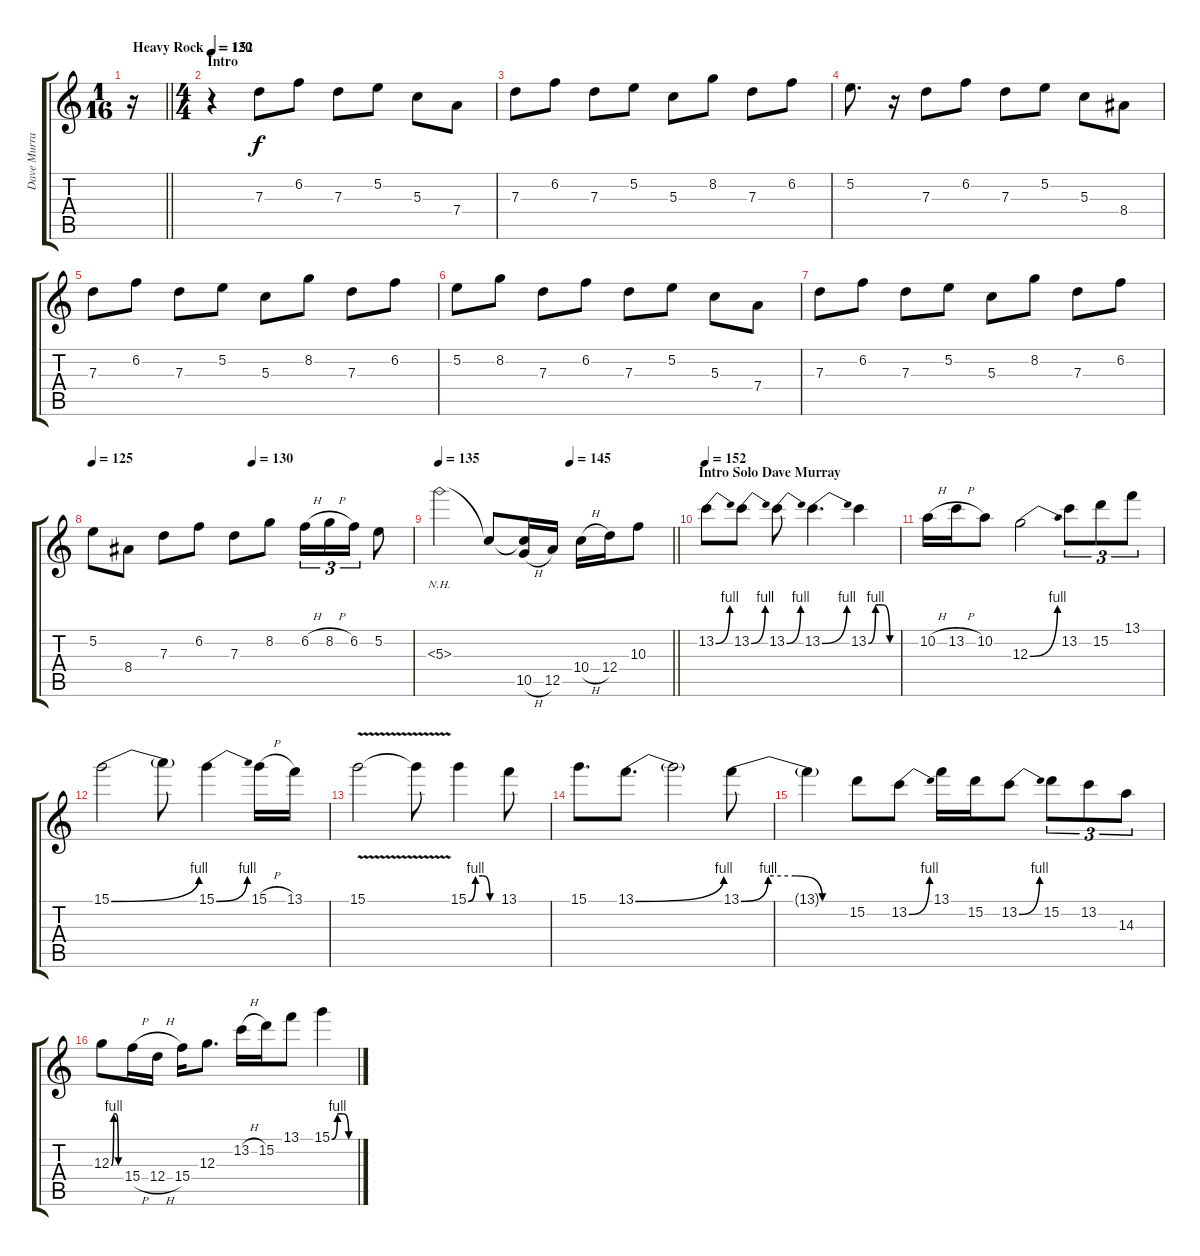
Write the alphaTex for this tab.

\track ("Dave Murray" "Dave Murra") {instrument distortionguitar}
\staff {score tabs}
\tuning (E4 B3 G3 D3 A2 E2) {hide}
\ts (1 16)
\tempo (152 "Heavy Rock")
\clef g2
\barLineRight lightlight
\ks c
r.16{dy f instrument distortionguitar} |
\ts (4 4)
\section ("" "Intro")
\tempo 120
r.4 7.3.8 6.2.8 7.3.8 5.2.8 5.3.8 7.4.8 |
7.3.8 6.2.8 7.3.8 5.2.8 5.3.8 8.2.8 7.3.8 6.2.8 |
5.2.8{d} r.16 7.3.8 6.2.8 7.3.8 5.2.8 5.3.8 8.4.8 |
7.3.8 6.2.8 7.3.8 5.2.8 5.3.8 8.2.8 7.3.8 6.2.8 |
5.2.8 8.2.8 7.3.8 6.2.8 7.3.8 5.2.8 5.3.8 7.4.8 |
7.3.8 6.2.8 7.3.8 5.2.8 5.3.8 8.2.8 7.3.8 6.2.8 |
\tempo 125
\tempo (130 0.5)
5.2.8 8.4.8 7.3.8 6.2.8 7.3.8 8.2.8 6.2{h}.16{tu (3 2)} 8.2{h}.16{tu (3 2)} 6.2.16{tu (3 2)} 5.2.8 |
\tempo 135
\tempo (145 0.5625)
\barLineRight lightlight
5.3{nh}.2 5.3{t}.8 (5.3{t} 10.5{h}).16{volume 16} 12.5.16 10.4{h}.16 12.4.16 10.3.8 |
\section ("" "Intro Solo Dave Murray")
\tempo 152
13.2{be (bend 0 0 60 4)}.8{volume 16} 13.2{be (bend 0 0 60 4)}.8 13.2{be (bend 0 0 60 4)}.8 13.2{be (bend 0 0 60 4)}.4{d} 13.2{be (custom 0 0 15 4 30 4 45 0 60 0)}.4 |
10.2{h}.16 13.2{h}.16 10.2.8 12.3{be (bend 0 0 60 4)}.2 13.2.8{tu (3 2)} 15.2.8{tu (3 2)} 13.1.8{tu (3 2)} |
15.1{be (bend 0 0 60 4)}.2 15.1{t}.8 15.1{be (bend 0 0 60 4)}.4 15.1{h}.16 13.1.16 |
15.1{v}.2 15.1{t}.8 15.1{be (custom 0 0 15 4 30 4 45 0 60 0)}.4 13.1.8 |
15.1.8{d} 13.1{be (bend 0 0 60 4)}.8{d} 13.1{t}.2 13.1{be (custom 0 0 15 4 30 4 45 0 60 0)}.8 |
13.1{t}.4 15.2.8 13.2{be (bend 0 0 60 4)}.8 13.1.16 15.2.16 13.2{be (bend 0 0 60 4)}.8 15.2.8{tu (3 2)} 13.2.8{tu (3 2)} 14.3.8{tu (3 2)} |
12.3{be (custom 0 0 15 4 30 4 45 0 60 0)}.8 15.4{h}.16 12.4{h}.16 15.4.16 12.3.8{d} 13.2{h}.16 15.2.16 13.1.8 15.1{be (custom 0 0 15 4 30 4 45 0 60 0)}.4
